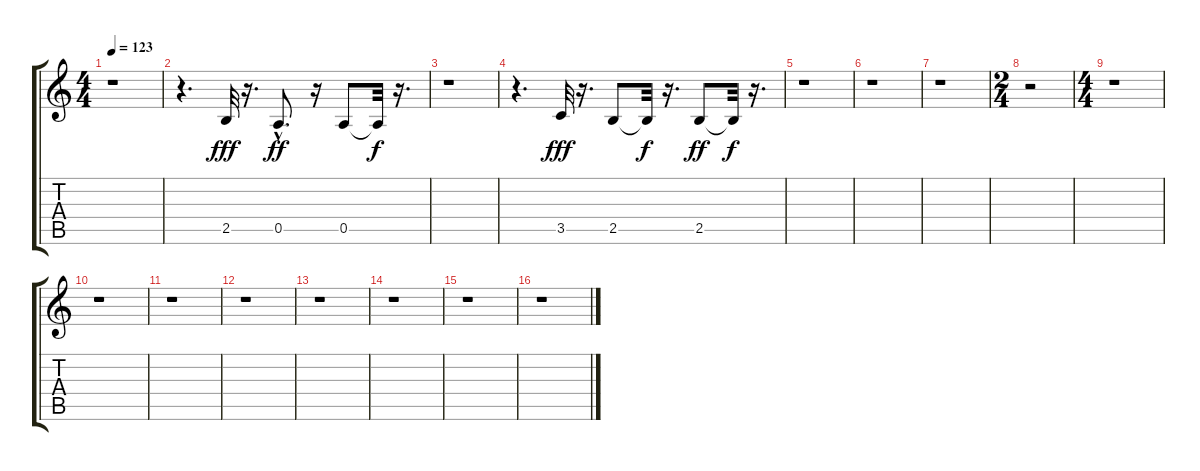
\track "" {instrument distortionguitar}
\staff {score tabs}
\tuning (E4 B3 G3 D3 A2 E2) {hide}
\ts (4 4)
\tempo 123
\clef g2
\ks c
r.1{dy f} |
r.4{d} 2.5.32{dy fff} r.16{d} 0.5{hac}.8{d dy ff} r.16 0.5.8 0.5{t}.32{dy f} r.16{d} |
r.1 |
r.4{d} 3.5.32{dy fff} r.16{d} 2.5.8 2.5{t}.32{dy f} r.16{d} 2.5.8{dy ff} 2.5{t}.32{dy f} r.16{d} |
r.1 |
r.1 |
r.1 |
\ts (2 4)
r.2 |
\ts (4 4)
r.1 |
r.1 |
r.1 |
r.1 |
r.1 |
r.1 |
r.1 |
r.1
